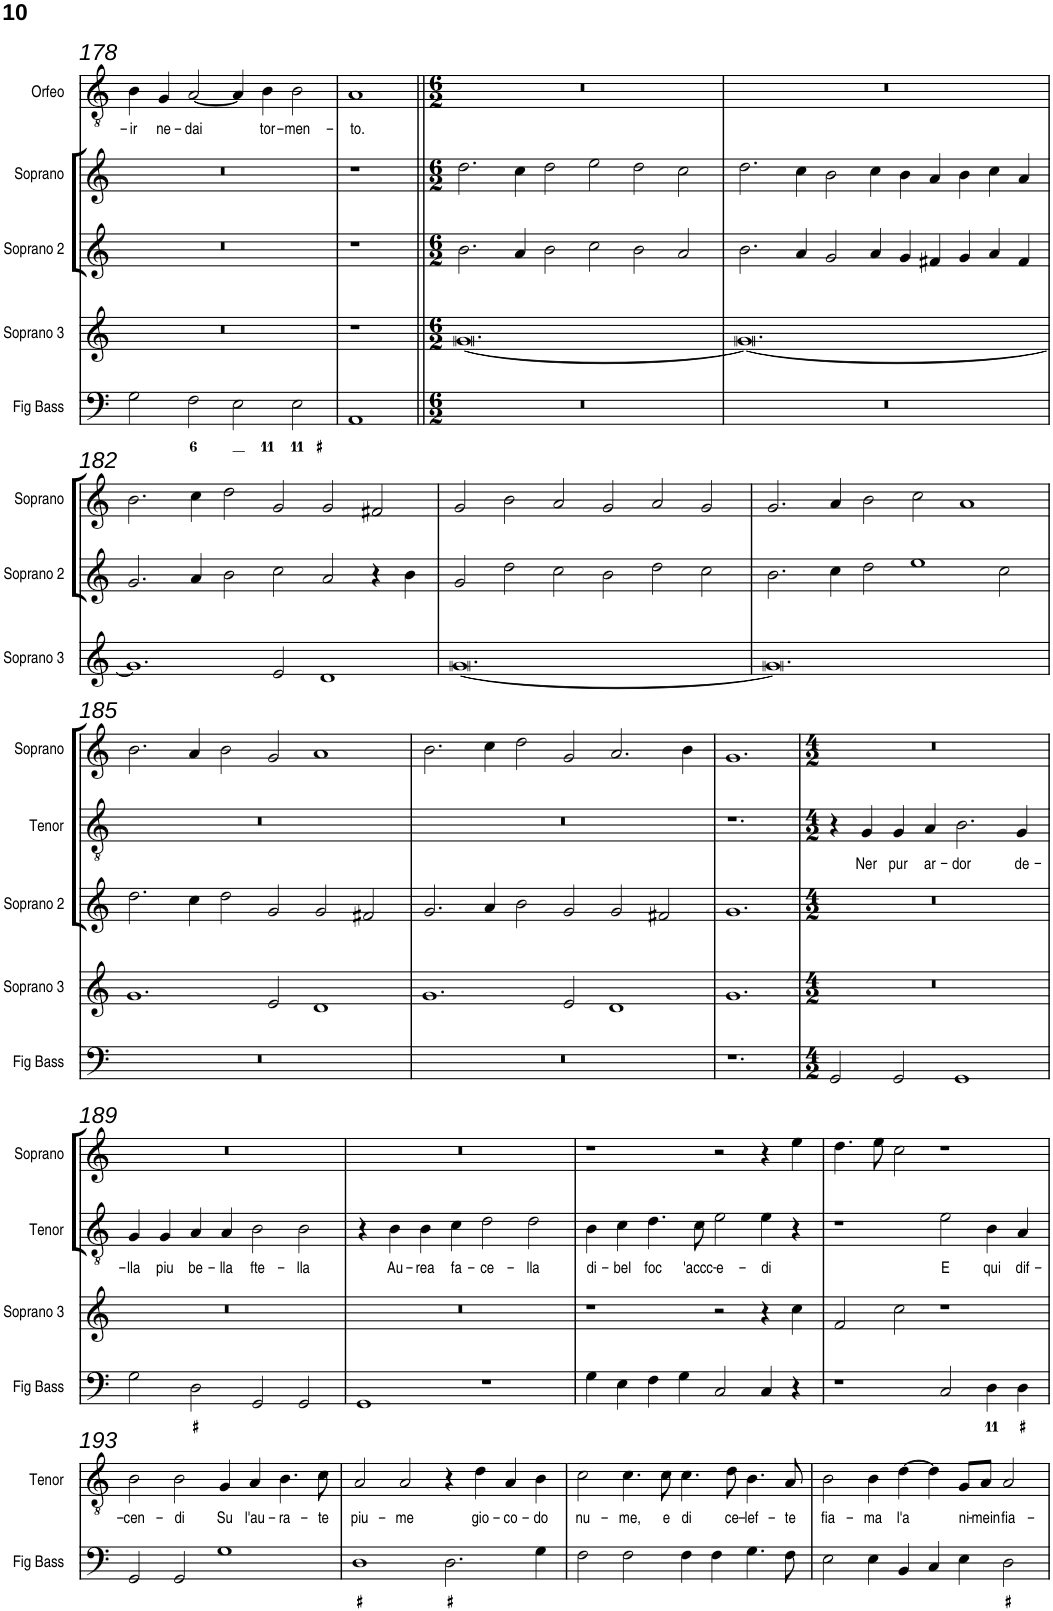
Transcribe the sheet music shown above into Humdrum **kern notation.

**kern	**kern	**kern	**kern	**text	**kern	**kern	**text
*part6	*part5	*part4	*part3	*part3	*part2	*part1	*part1
*staff6	*staff5	*staff4	*staff3	*staff3	*staff2	*staff1	*staff1
*I"Fig Bass	*I"Soprano 3	*I"Soprano 2	*I"Tenor	*	*I"Soprano	*I"Orfeo	*
*I'Fig Bass	*I'Soprano 3	*I'Soprano 2	*I'Tenor	*	*I'Soprano	*I'Orfeo	*
!!LO:PB:g=z
*clefF4	*clefG2	*clefG2	*clefGv2	*	*clefG2	*clefGv2	*
*k[]	*k[]	*k[]	*k[]	*	*k[]	*k[]	*
*M4/2	*M4/2	*M4/2	*M4/2	*	*M4/2	*M4/2	*
=178	=178	=178	=178	=178	=178	=178	=178
!	!	!	!	!	!	!	!LO:LY:b
2G\	0r	0r	0r	.	0r	4B\	-ir
!	!	!	!	!	!	!	!LO:LY:b
.	.	.	.	.	.	4G/	ne-
!	!	!	!	!	!	!	!LO:LY:b
2F\	.	.	.	.	.	[2A/	-dai
2E\	.	.	.	.	.	4A/]	.
!	!	!	!	!	!	!	!LO:LY:b
.	.	.	.	.	.	4B\	tor-
!	!	!	!	!	!	!	!LO:LY:b
2E\	.	.	.	.	.	2B\	-men-
=179	=179	=179	=179	=179	=179	=179	=179
!	!	!	!	!	!	!	!LO:LY:b
1AA	0r	0r	0r	.	0r	1A	-to.
1ryy	.	.	.	.	.	1ryy	.
=180||	=180||	=180||	=180||	=180||	=180||	=180||	=180||
*M6/2	*M6/2	*M6/2	*M6/2	*	*M6/2	*M6/2	*
0.r	[0.g	2.b\	0.r	.	2.dd\	0.r	.
.	.	4a/	.	.	4cc\	.	.
.	.	2b\	.	.	2dd\	.	.
.	.	2cc\	.	.	2ee\	.	.
.	.	2b\	.	.	2dd\	.	.
.	.	2a/	.	.	2cc\	.	.
=181	=181	=181	=181	=181	=181	=181	=181
0.r	0.g_	2.b\	0.r	.	2.dd\	0.r	.
.	.	4a/	.	.	4cc\	.	.
.	.	2g/	.	.	2b\	.	.
.	.	4a/	.	.	4cc\	.	.
.	.	4g/	.	.	4b\	.	.
.	.	4f#X/	.	.	4a/	.	.
.	.	4g/	.	.	4b\	.	.
.	.	4a/	.	.	4cc\	.	.
.	.	4f#/	.	.	4a/	.	.
!!LO:LB:g=z
=182	=182	=182	=182	=182	=182	=182	=182
0.r	1.g]	2.g/	0.r	.	2.b\	0.r	.
.	.	4a/	.	.	4cc\	.	.
.	.	2b\	.	.	2dd\	.	.
.	2e/	2cc\	.	.	2g/	.	.
.	1d	2a/	.	.	2g/	.	.
.	.	4r	.	.	2f#X/	.	.
.	.	4b\	.	.	.	.	.
=183	=183	=183	=183	=183	=183	=183	=183
0.r	[0.g	2g/	0.r	.	2g/	0.r	.
.	.	2dd\	.	.	2b\	.	.
.	.	2cc\	.	.	2a/	.	.
.	.	2b\	.	.	2g/	.	.
.	.	2dd\	.	.	2a/	.	.
.	.	2cc\	.	.	2g/	.	.
=184	=184	=184	=184	=184	=184	=184	=184
0.r	0.g]	2.b\	0.r	.	2.g/	0.r	.
.	.	4cc\	.	.	4a/	.	.
.	.	2dd\	.	.	2b\	.	.
.	.	1ee	.	.	2cc\	.	.
.	.	.	.	.	1a	.	.
.	.	2cc\	.	.	.	.	.
!!LO:LB:g=z
=185	=185	=185	=185	=185	=185	=185	=185
0.r	1.g	2.dd\	0.r	.	2.b\	0.r	.
.	.	4cc\	.	.	4a/	.	.
.	.	2dd\	.	.	2b\	.	.
.	2e/	2g/	.	.	2g/	.	.
.	1d	2g/	.	.	1a	.	.
.	.	2f#X/	.	.	.	.	.
=186	=186	=186	=186	=186	=186	=186	=186
0.r	1.g	2.g/	0.r	.	2.b\	0.r	.
.	.	4a/	.	.	4cc\	.	.
.	.	2b\	.	.	2dd\	.	.
.	2e/	2g/	.	.	2g/	.	.
.	1d	2g/	.	.	2.a/	.	.
.	.	2f#X/	.	.	.	.	.
.	.	.	.	.	4b\	.	.
=187	=187	=187	=187	=187	=187	=187	=187
1.r	1.g	1.g	1.r	.	1.g	1r	.
.	.	.	.	.	.	2r	.
=188	=188	=188	=188	=188	=188	=188	=188
*M4/2	*M4/2	*M4/2	*M4/2	*	*M4/2	*M4/2	*
2GG/	0r	0r	4r	.	0r	0r	.
!	!	!	!	!LO:LY:b	!	!	!
.	.	.	4G/	Ner	.	.	.
!	!	!	!	!LO:LY:b	!	!	!
2GG/	.	.	4G/	pur	.	.	.
!	!	!	!	!LO:LY:b	!	!	!
.	.	.	4A/	ar-	.	.	.
!	!	!	!	!LO:LY:b	!	!	!
1GG	.	.	2.B\	-dor	.	.	.
!	!	!	!	!LO:LY:b	!	!	!
.	.	.	4G/	de-	.	.	.
!!LO:LB:g=z
=189	=189	=189	=189	=189	=189	=189	=189
!	!	!	!	!LO:LY:b	!	!	!
2G\	0r	0r	4G/	-lla	0r	0r	.
!	!	!	!	!LO:LY:b	!	!	!
.	.	.	4G/	piu	.	.	.
!	!	!	!	!LO:LY:b	!	!	!
2D\	.	.	4A/	be-	.	.	.
!	!	!	!	!LO:LY:b	!	!	!
.	.	.	4A/	-lla	.	.	.
!	!	!	!	!LO:LY:b	!	!	!
2GG/	.	.	2B\	fte-	.	.	.
!	!	!	!	!LO:LY:b	!	!	!
2GG/	.	.	2B\	-lla	.	.	.
=190	=190	=190	=190	=190	=190	=190	=190
1GG	0r	0r	4r	.	0r	0r	.
!	!	!	!	!LO:LY:b	!	!	!
.	.	.	4B\	Au-	.	.	.
!	!	!	!	!LO:LY:b	!	!	!
.	.	.	4B\	-rea	.	.	.
!	!	!	!	!LO:LY:b	!	!	!
.	.	.	4c\	fa-	.	.	.
!	!	!	!	!LO:LY:b	!	!	!
1r	.	.	2d\	-ce-	.	.	.
!	!	!	!	!LO:LY:b	!	!	!
.	.	.	2d\	-lla	.	.	.
=191	=191	=191	=191	=191	=191	=191	=191
!	!	!	!	!LO:LY:b	!	!	!
4G\	1r	0r	4B\	di-	1r	0r	.
!	!	!	!	!LO:LY:b	!	!	!
4E\	.	.	4c\	-bel	.	.	.
!	!	!	!	!LO:LY:b	!	!	!
4F\	.	.	4.d\	foc	.	.	.
4G\	.	.	.	.	.	.	.
!	!	!	!	!LO:LY:b	!	!	!
.	.	.	8c\	'accc-	.	.	.
!	!	!	!	!LO:LY:b	!	!	!
2C/	2r	.	2e\	-e-	2r	.	.
!	!	!	!	!LO:LY:b	!	!	!
4C/	4r	.	4e\	-di	4r	.	.
4r	4cc\	.	4r	.	4ee\	.	.
=192	=192	=192	=192	=192	=192	=192	=192
1r	2f/	0r	1r	.	4.dd\	0r	.
.	.	.	.	.	8ee\	.	.
.	2cc\	.	.	.	2cc\	.	.
!	!	!	!	!LO:LY:b	!	!	!
2C/	1r	.	2e\	E	1r	.	.
!	!	!	!	!LO:LY:b	!	!	!
4D\	.	.	4B\	qui	.	.	.
!	!	!	!	!LO:LY:b	!	!	!
4D\	.	.	4A/	dif-	.	.	.
!!LO:LB:g=z
=193	=193	=193	=193	=193	=193	=193	=193
!	!	!	!	!LO:LY:b	!	!	!
2GG/	0r	0r	2B\	-cen-	0r	0r	.
!	!	!	!	!LO:LY:b	!	!	!
2GG/	.	.	2B\	-di	.	.	.
!	!	!	!	!LO:LY:b	!	!	!
1G	.	.	4G/	Su	.	.	.
!	!	!	!	!LO:LY:b	!	!	!
.	.	.	4A/	l'au-	.	.	.
!	!	!	!	!LO:LY:b	!	!	!
.	.	.	4.B\	-ra-	.	.	.
!	!	!	!	!LO:LY:b	!	!	!
.	.	.	8c\	-te	.	.	.
=194	=194	=194	=194	=194	=194	=194	=194
!	!	!	!	!LO:LY:b	!	!	!
1D	0r	0r	2A/	piu-	0r	0r	.
!	!	!	!	!LO:LY:b	!	!	!
.	.	.	2A/	-me	.	.	.
2.D\	.	.	4r	.	.	.	.
!	!	!	!	!LO:LY:b	!	!	!
.	.	.	4d\	gio-	.	.	.
!	!	!	!	!LO:LY:b	!	!	!
.	.	.	4A/	-co-	.	.	.
!	!	!	!	!LO:LY:b	!	!	!
4G\	.	.	4B\	-do	.	.	.
=195	=195	=195	=195	=195	=195	=195	=195
!	!	!	!	!LO:LY:b	!	!	!
2F\	0r	0r	2c\	nu-	0r	0r	.
!	!	!	!	!LO:LY:b	!	!	!
2F\	.	.	4.c\	-me,	.	.	.
!	!	!	!	!LO:LY:b	!	!	!
.	.	.	8c\	e	.	.	.
!	!	!	!	!LO:LY:b	!	!	!
4F\	.	.	4.c\	di	.	.	.
4F\	.	.	.	.	.	.	.
!	!	!	!	!LO:LY:b	!	!	!
.	.	.	8d\	ce-	.	.	.
!	!	!	!	!LO:LY:b	!	!	!
4.G\	.	.	4.B\	-lef-	.	.	.
!	!	!	!	!LO:LY:b	!	!	!
8F\	.	.	8A/	-te	.	.	.
=196	=196	=196	=196	=196	=196	=196	=196
!	!	!	!	!LO:LY:b	!	!	!
2E\	0r	0r	2B\	fia-	0r	0r	.
!	!	!	!	!LO:LY:b	!	!	!
4E\	.	.	4B\	-ma	.	.	.
!	!	!	!	!LO:LY:b	!	!	!
4BB/	.	.	[4d\	l'a	.	.	.
4C/	.	.	4d\]	.	.	.	.
!	!	!	!	!LO:LY:b	!	!	!
4E\	.	.	8G/L	ni-	.	.	.
!	!	!	!	!LO:LY:b	!	!	!
.	.	.	8A/J	-mein	.	.	.
!	!	!	!	!LO:LY:b	!	!	!
2D\	.	.	2A/	fia-	.	.	.
=	=	=	=	=	=	=	=
*-	*-	*-	*-	*-	*-	*-	*-
